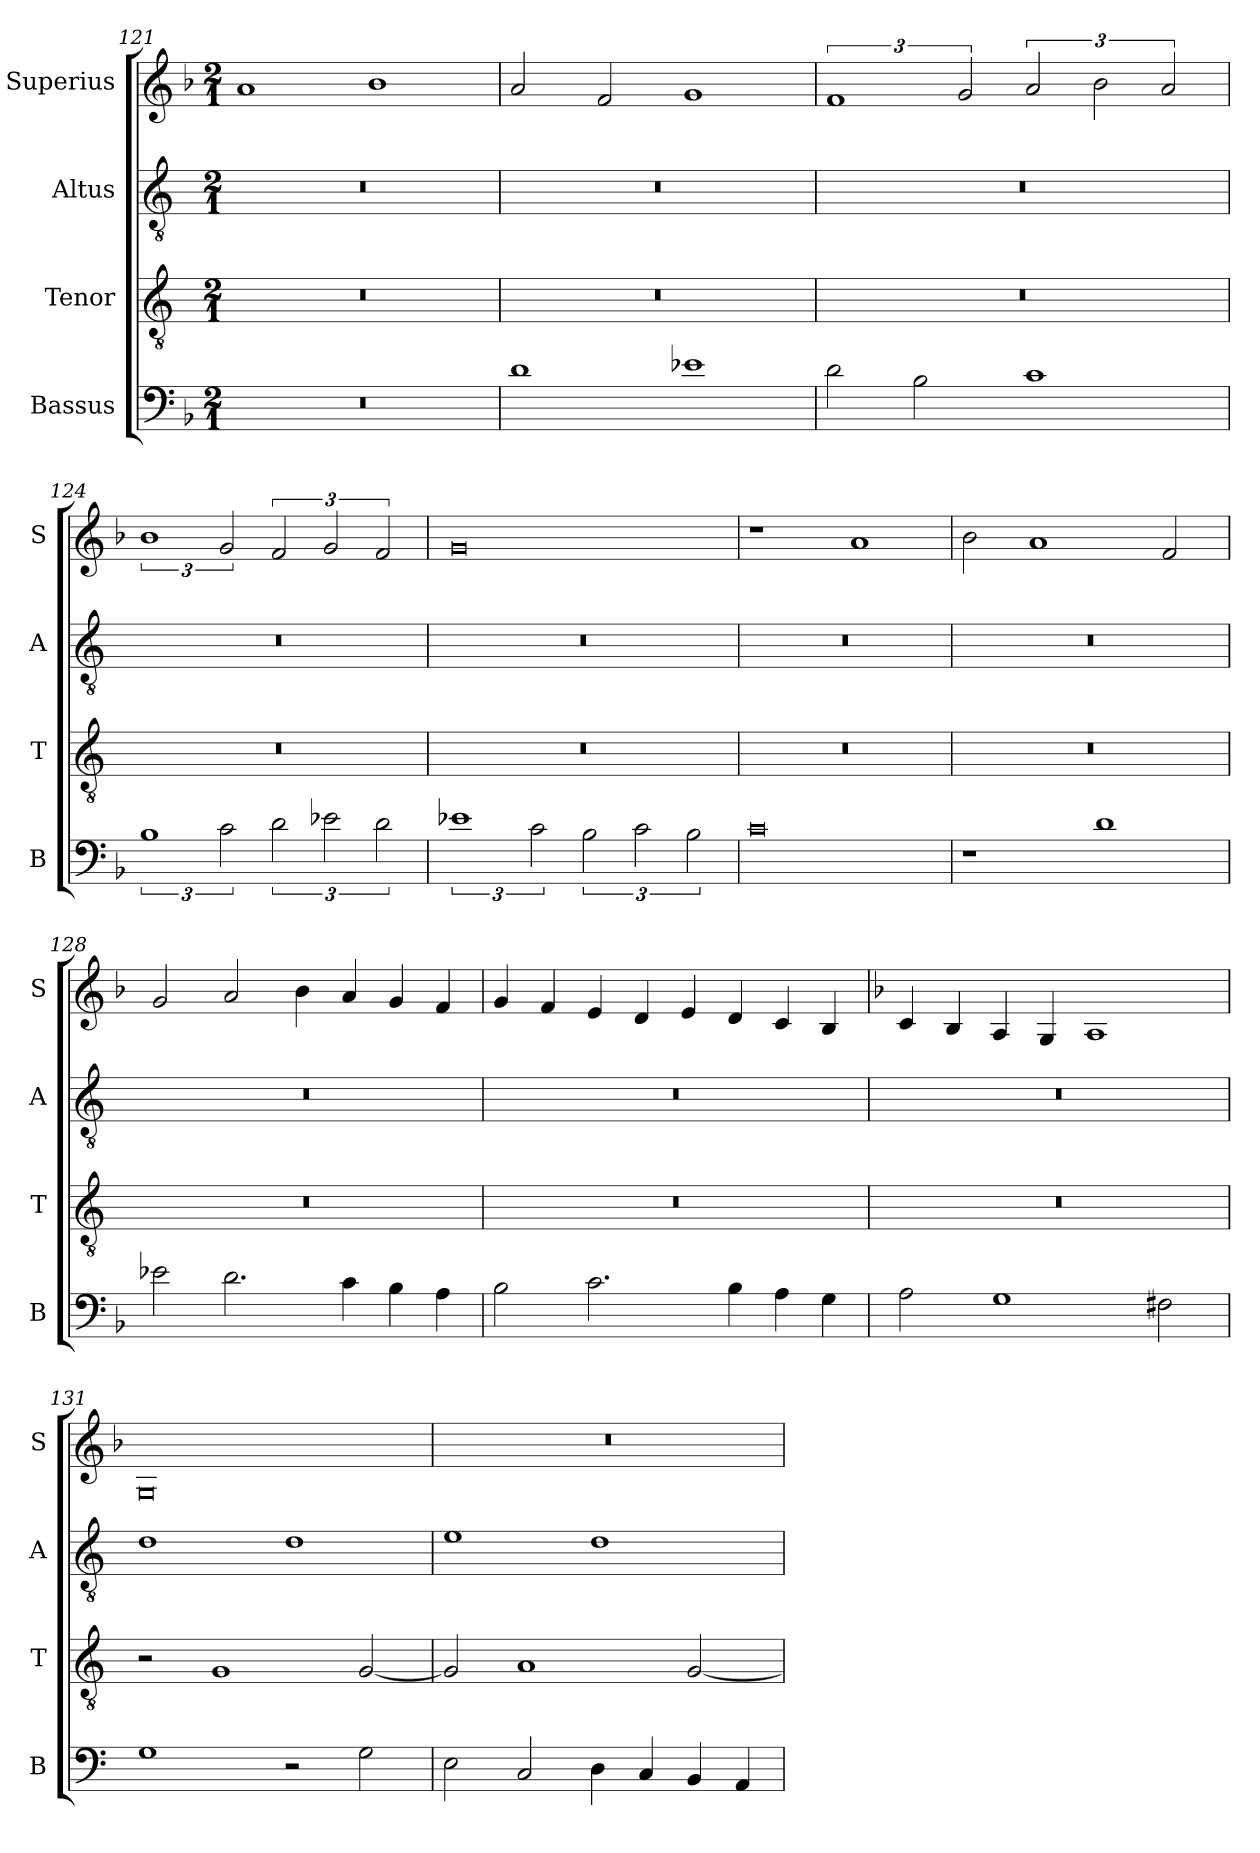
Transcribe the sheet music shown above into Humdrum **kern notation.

**kern	**kern	**kern	**kern
*part4	*part3	*part2	*part1
*staff4	*staff3	*staff2	*staff1
*I"Bassus	*I"Tenor	*I"Altus	*I"Superius
*I'B	*I'T	*I'A	*I'S
*clefF4	*clefGv2	*clefGv2	*clefG2
*k[b-]	*k[]	*k[]	*k[b-]
*M2/1	*M2/1	*M2/1	*M2/1
=121	=121	=121	=121
0r	0r	0r	1a
.	.	.	1b-
=122	=122	=122	=122
1d	0r	0r	2a/
.	.	.	2f/
1e-X	.	.	1g
=123	=123	=123	=123
2d\	0r	0r	3%2f
2B-\	.	.	.
.	.	.	3g/
1c	.	.	3a/
.	.	.	3b-\
.	.	.	3a/
=124	=124	=124	=124
3%2B-	0r	0r	3%2b-
3c\	.	.	3g/
3d\	.	.	3f/
3e-X\	.	.	3g/
3d\	.	.	3f/
=125	=125	=125	=125
3%2e-X	0r	0r	0g
3c\	.	.	.
3B-\	.	.	.
3c\	.	.	.
3B-\	.	.	.
=126	=126	=126	=126
0c	0r	0r	1r
.	.	.	1a
=127	=127	=127	=127
1r	0r	0r	2b-\
.	.	.	1a
1d	.	.	.
.	.	.	2f/
=128	=128	=128	=128
2e-X\	0r	0r	2g/
2.d\	.	.	2a/
.	.	.	4b-\
4c\	.	.	4a/
4B-\	.	.	4g/
4A\	.	.	4f/
=129	=129	=129	=129
2B-\	0r	0r	4g/
.	.	.	4f/
2.c\	.	.	4e/
.	.	.	4d/
.	.	.	4e/
4B-\	.	.	4d/
4A\	.	.	4c/
4G\	.	.	4B-/
=130	=130	=130	=130
*k[]	*	*	*
2A\	0r	0r	4c/
.	.	.	4B-/
1G	.	.	4A/
.	.	.	4G/
.	.	.	1A
2F#X\	.	.	.
=131	=131	=131	=131
1G	2r	1d	0G
.	1G	.	.
2r	.	1d	.
2G\	[2G/	.	.
=132	=132	=132	=132
2E\	2G/]	1e	0r
2C/	1A	.	.
4D\	.	1d	.
4C/	.	.	.
4BB/	[2G/	.	.
4AA/	.	.	.
=	=	=	=
*-	*-	*-	*-
